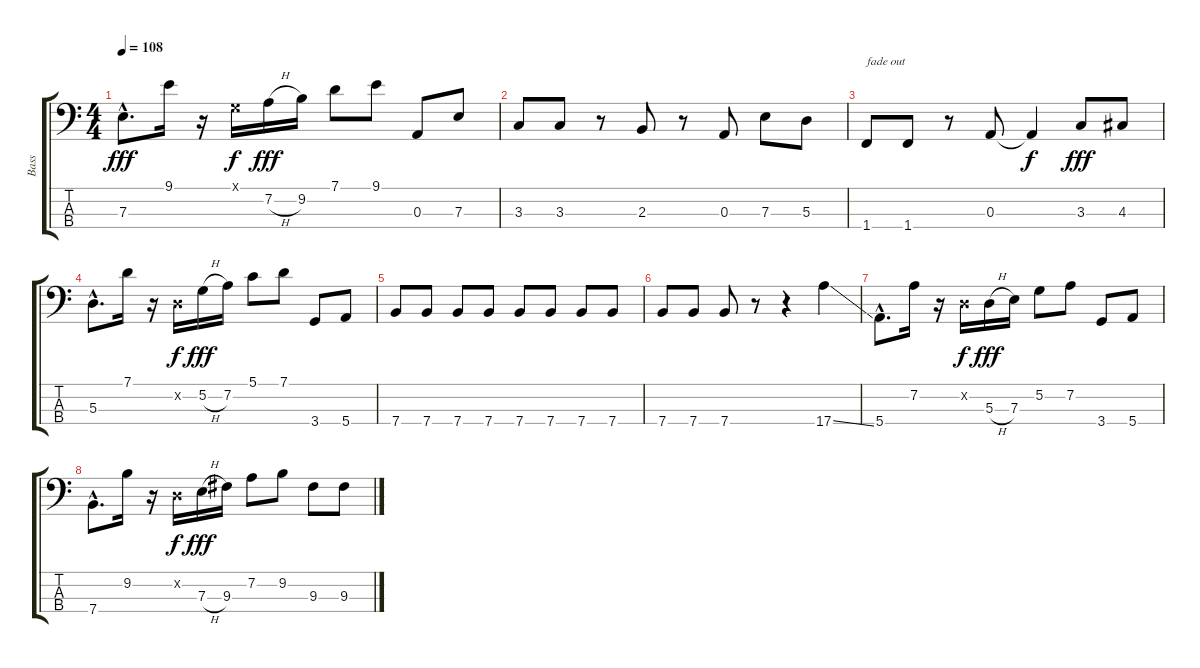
\track ("Bass" "Bass") {instrument electricbassfinger}
\staff {score tabs}
\tuning (G2 D2 A1 E1) {hide}
\ts (4 4)
\tempo 108
\clef f4
\ks c
7.3{hac}.8{d dy fff} 9.1.16 r.16 0.1{x}.16{dy f} 7.2{h}.16{dy fff} 9.2.16 7.1.8 9.1.8 0.3.8 7.3.8 |
3.3.8 3.3.8 r.8 2.3.8 r.8 0.3.8 7.3.8 5.3.8 |
1.4.8{txt "fade out" volume 9} 1.4.8 r.8 0.3.8 0.3{t}.4{dy f} 3.3.8{dy fff} 4.3.8 |
5.3{hac}.8{d} 7.1.16 r.16 0.2{x}.16{dy f} 5.2{h}.16{dy fff} 7.2.16 5.1.8 7.1.8 3.4.8 5.4.8 |
7.4.8{volume 5} 7.4.8 7.4.8 7.4.8 7.4.8 7.4.8 7.4.8 7.4.8 |
7.4.8 7.4.8 7.4.8 r.8 r.4 17.4{ss}.4 |
5.4{hac}.8{d volume 0} 7.2.16 r.16 0.2{x}.16{dy f} 5.3{h}.16{dy fff} 7.3.16 5.2.8 7.2.8 3.4.8 5.4.8 |
7.4{hac}.8{d} 9.2.16 r.16 0.2{x}.16{dy f} 7.3{h}.16{dy fff} 9.3.16 7.2.8 9.2.8 9.3.8 9.3.8
